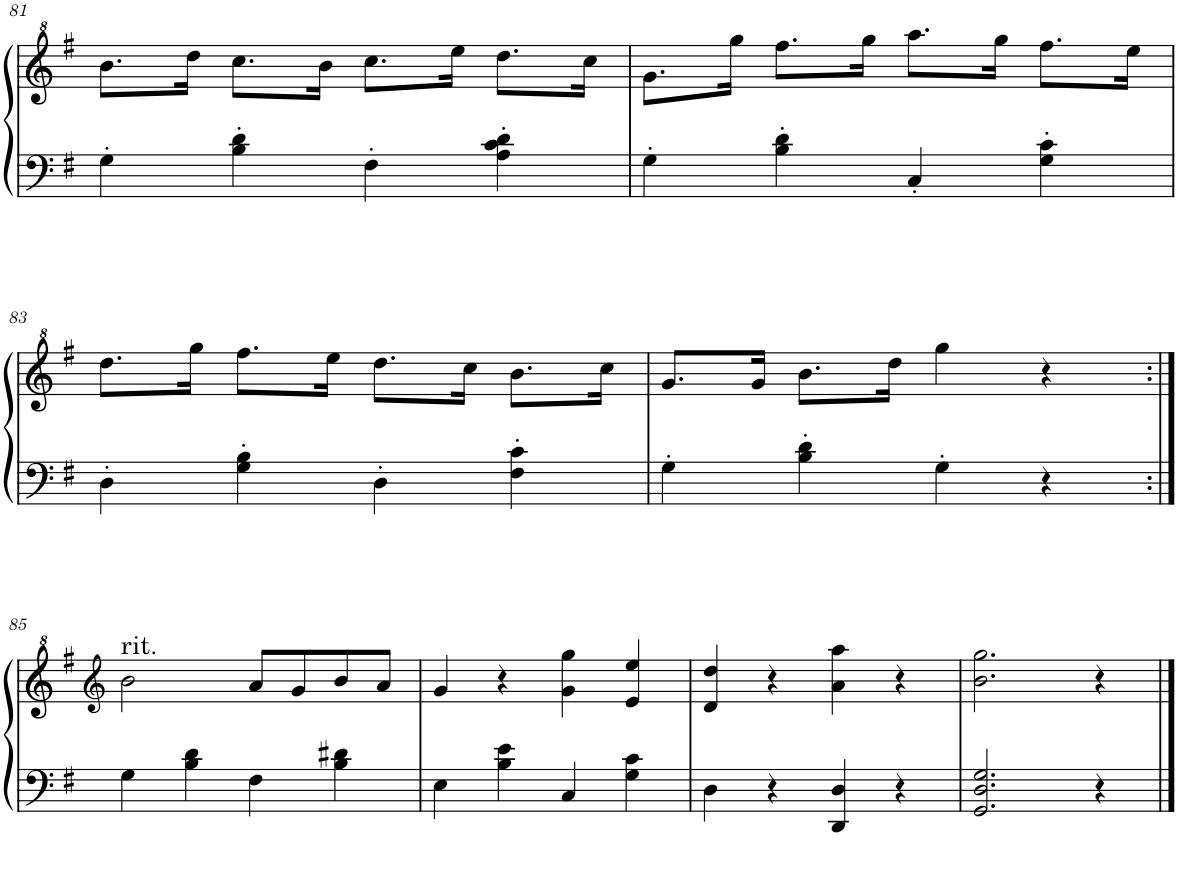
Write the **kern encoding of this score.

**kern	**kern
*part1	*part1
*staff2	*staff1
*I"Piano	*
*I'Pno.	*
!!LO:PB:g=z
*clefF4	*clefG^2
*k[f#]	*k[f#]
*M4/4	*M4/4
=81	=81
4G'\	8.bb\L
.	16ddd\Jk
4B\' 4d\'	8.ccc\L
.	16bb\Jk
4F#'\	8.ccc\L
.	16eee\Jk
4A\' 4c\' 4d\'	8.ddd\L
.	16ccc\Jk
=82	=82
4G'\	8.gg\L
.	16ggg\Jk
4B\' 4d\'	8.fff#\L
.	16ggg\Jk
4C'/	8.aaa\L
.	16ggg\Jk
4G\' 4c\'	8.fff#\L
.	16eee\Jk
!!LO:LB:g=z
=83	=83
4D'\	8.ddd\L
.	16ggg\Jk
4G\' 4B\'	8.fff#\L
.	16eee\Jk
4D'\	8.ddd\L
.	16ccc\Jk
4F#\' 4c\'	8.bb\L
.	16ccc\Jk
=84	=84
4G'\	8.gg/L
.	16gg/Jk
4B\' 4d\'	8.bb\L
.	16ddd\Jk
4G'\	4ggg\
4r	4r
!!LO:LB:g=z
=85:|!	=85:|!
*	*clefG2
!	!LO:TX:a:t=rit.
4G\	2b\
4B\ 4d\	.
4F#\	8a/L
.	8g/
4B\ 4d#X\	8b/
.	8a/J
=86	=86
4E\	4g/
4B\ 4e\	4r
4C/	4g\ 4gg\
4G\ 4c\	4e/ 4ee/
=87	=87
4D\	4d/ 4dd/
4r	4r
4DD/ 4D/	4a\ 4aa\
4r	4r
=88	=88
2.GG/ 2.D/ 2.G/	2.b\ 2.gg\
4r	4r
==	==
*-	*-
